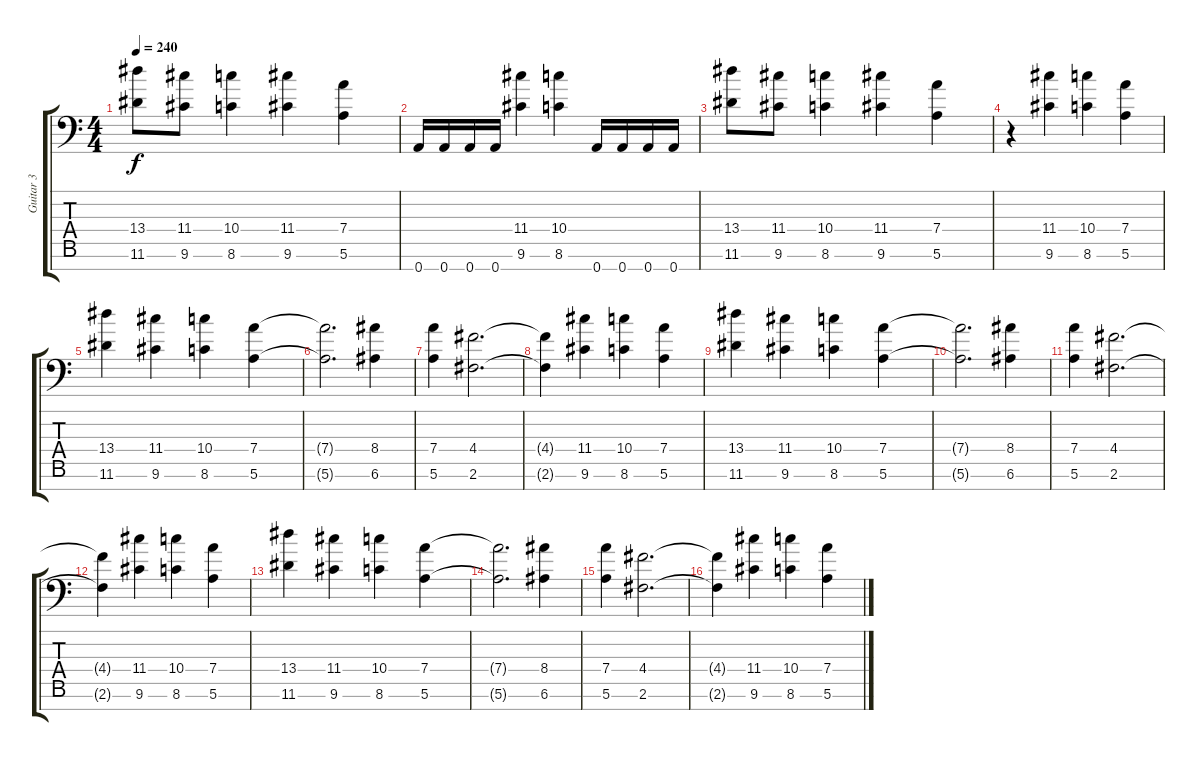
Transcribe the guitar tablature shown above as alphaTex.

\track ("Guitar 3" "Guitar 3") {instrument distortionguitar}
\staff {score tabs}
\tuning (E4 B3 Gb3 D3 A2 E2 A1) {hide}
\ts (4 4)
\tempo 240
\clef f4
\ks c
(13.4 11.6).8{dy f} (11.4 9.6).8 (10.4 8.6).4 (11.4 9.6).4 (7.4 5.6).4 |
0.7.16 0.7.16 0.7.16 0.7.16 (11.4 9.6).4 (10.4 8.6).4 0.7.16 0.7.16 0.7.16 0.7.16 |
(13.4 11.6).8 (11.4 9.6).8 (10.4 8.6).4 (11.4 9.6).4 (7.4 5.6).4 |
r.4 (11.4 9.6).4 (10.4 8.6).4 (7.4 5.6).4 |
(13.4 11.6).4 (11.4 9.6).4 (10.4 8.6).4 (7.4 5.6).4 |
(7.4{t} 5.6{t}).2{d} (8.4 6.6).4 |
(7.4 5.6).4 (4.4 2.6).2{d} |
(4.4{t} 2.6{t}).4 (11.4 9.6).4 (10.4 8.6).4 (7.4 5.6).4 |
(13.4 11.6).4 (11.4 9.6).4 (10.4 8.6).4 (7.4 5.6).4 |
(7.4{t} 5.6{t}).2{d} (8.4 6.6).4 |
(7.4 5.6).4 (4.4 2.6).2{d} |
(4.4{t} 2.6{t}).4 (11.4 9.6).4 (10.4 8.6).4 (7.4 5.6).4 |
(13.4 11.6).4 (11.4 9.6).4 (10.4 8.6).4 (7.4 5.6).4 |
(7.4{t} 5.6{t}).2{d} (8.4 6.6).4 |
(7.4 5.6).4 (4.4 2.6).2{d} |
(4.4{t} 2.6{t}).4 (11.4 9.6).4 (10.4 8.6).4 (7.4 5.6).4
